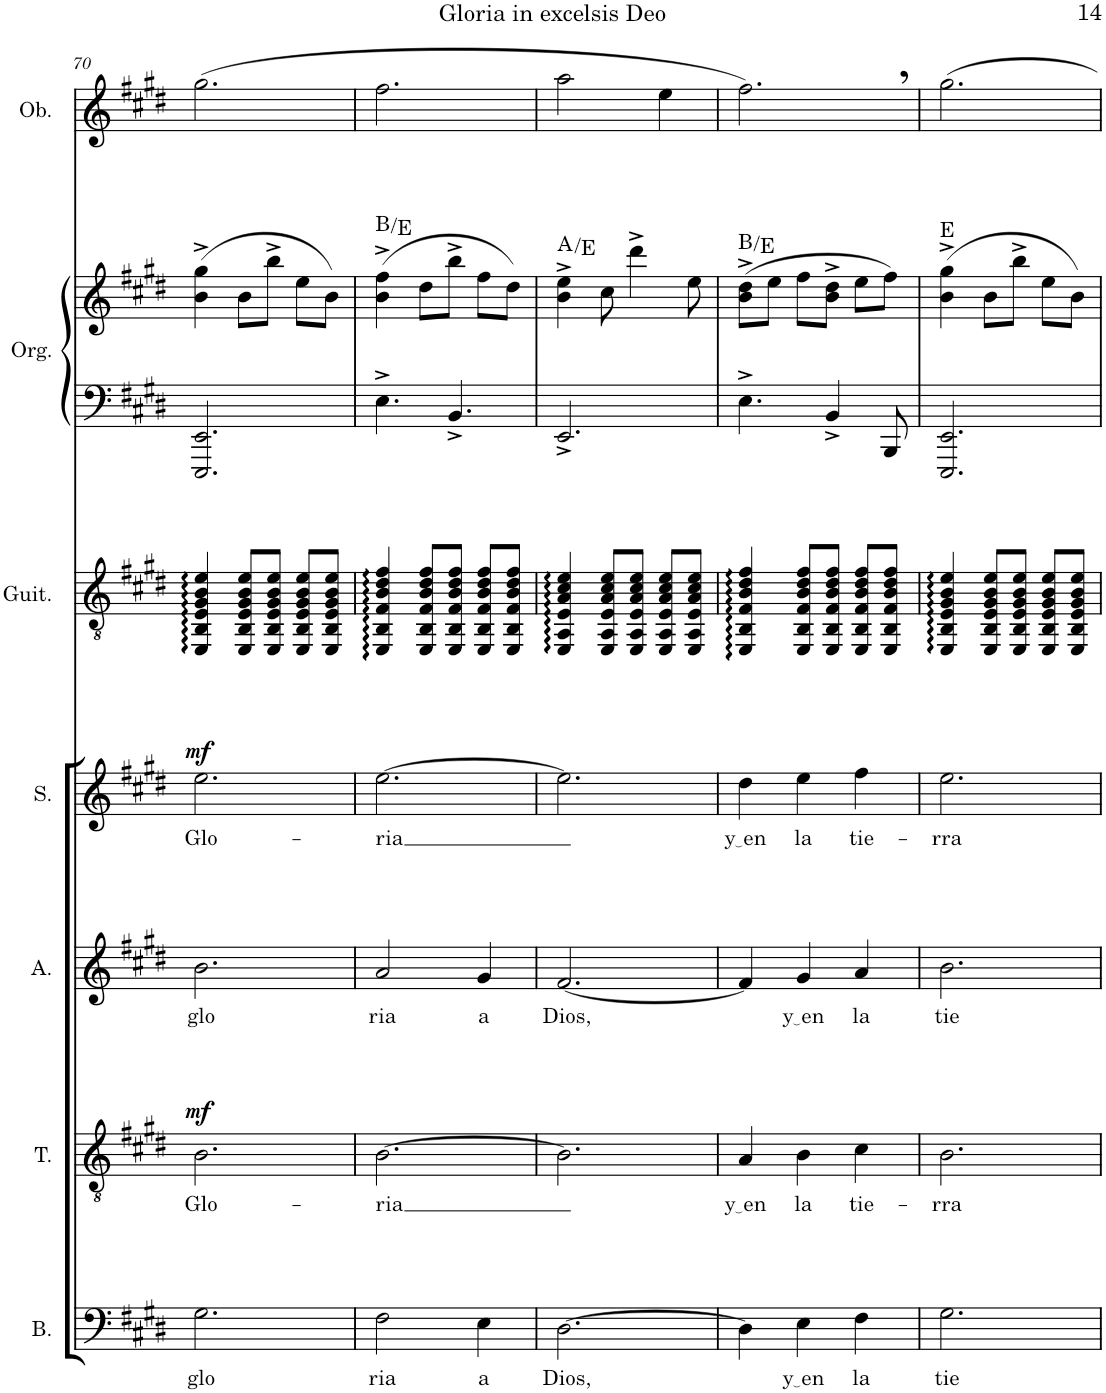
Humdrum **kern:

**kern	**text	**kern	**text	**dynam	**kern	**text	**kern	**text	**dynam	**kern	**kern	**kern	**harte	**kern
*part7	*part7	*part6	*part6	*part6	*part5	*part5	*part4	*part4	*part4	*part3	*part2	*part2	*part2	*part1
*staff8	*staff8	*staff7	*staff7	*staff7	*staff6	*staff6	*staff5	*staff5	*staff5	*staff4	*staff3	*staff2	*	*staff1
*I"Bajo	*	*I"Tenor	*	*	*I"Alto	*	*I"Soprano	*	*	*I"Guitarra acústica	*I"Órgano	*	*	*I"Oboe
*I'B.	*	*I'T.	*	*	*I'A.	*	*I'S.	*	*	*I'Guit.	*	*	*	*I'Ob.
!!LO:PB:g=z
*clefF4	*	*clefGv2	*	*	*clefG2	*	*clefG2	*	*	*clefGv2	*clefF4	*clefG2	*	*clefG2
*k[f#c#g#d#]	*	*k[f#c#g#d#]	*	*	*k[f#c#g#d#]	*	*k[f#c#g#d#]	*	*	*k[f#c#g#d#]	*k[f#c#g#d#]	*k[f#c#g#d#]	*	*k[f#c#g#d#]
*M3/4	*	*M3/4	*	*	*M3/4	*	*M3/4	*	*	*M3/4	*M3/4	*M3/4	*	*M3/4
=70	=70	=70	=70	=70	=70	=70	=70	=70	=70	=70	=70	=70	=70	=70
!	!LO:LY:b	!	!LO:LY:b	!LO:DY:a	!	!LO:LY:b	!	!LO:LY:b	!LO:DY:a	!	!	!	!	!
2.G#\	glo	2.B\	Glo-	mf	2.b\	glo	2.ee\	Glo-	mf	4EE/ 4BB/ 4E/ 4G#/ 4B/ 4e/	2.EEE/ 2.EE/	(4b\^ 4gg#\^	.	(2.gg#\
.	.	.	.	.	.	.	.	.	.	8EE/ 8BB/ 8E/ 8G#/ 8B/ 8e/L	.	8b\L	.	.
.	.	.	.	.	.	.	.	.	.	8EE/ 8BB/ 8E/ 8G#/ 8B/ 8e/J	.	8bb^\J	.	.
.	.	.	.	.	.	.	.	.	.	8EE/ 8BB/ 8E/ 8G#/ 8B/ 8e/L	.	8ee\L	.	.
.	.	.	.	.	.	.	.	.	.	8EE/ 8BB/ 8E/ 8G#/ 8B/ 8e/J	.	8b\J)	.	.
=71	=71	=71	=71	=71	=71	=71	=71	=71	=71	=71	=71	=71	=71	=71
!	!LO:LY:b	!	!LO:LY:b	!	!	!LO:LY:b	!	!LO:LY:b	!	!	!	!	!	!
2F#\	ria	[2.B\	-ria	.	2a/	ria	[2.ee\	-ria	.	4EE/ 4BB/ 4F#/ 4B/ 4d#/ 4f#/	4.E^\	(4b\^ 4ff#\^	B:maj/4	2.ff#\
.	.	.	.	.	.	.	.	.	.	8EE/ 8BB/ 8F#/ 8B/ 8d#/ 8f#/L	.	8dd#\L	.	.
.	.	.	.	.	.	.	.	.	.	8EE/ 8BB/ 8F#/ 8B/ 8d#/ 8f#/J	4.BB^/	8bb^\J	.	.
!	!LO:LY:b	!	!	!	!	!LO:LY:b	!	!	!	!	!	!	!	!
4E\	a	.	.	.	4g#/	a	.	.	.	8EE/ 8BB/ 8F#/ 8B/ 8d#/ 8f#/L	.	8ff#\L	.	.
.	.	.	.	.	.	.	.	.	.	8EE/ 8BB/ 8F#/ 8B/ 8d#/ 8f#/J	.	8dd#\J)	.	.
=72	=72	=72	=72	=72	=72	=72	=72	=72	=72	=72	=72	=72	=72	=72
!	!LO:LY:b	!	!	!	!	!LO:LY:b	!	!	!	!	!	!	!	!
[2.D#\	Dios,	2.B\]	.	.	[2.f#/	Dios,	2.ee\]	.	.	4EE/ 4AA/ 4E/ 4A/ 4c#/ 4e/	2.EE^/	4b\^ 4ee\^	A:maj/5	2aa\
.	.	.	.	.	.	.	.	.	.	8EE/ 8AA/ 8E/ 8A/ 8c#/ 8e/L	.	8cc#\	.	.
.	.	.	.	.	.	.	.	.	.	8EE/ 8AA/ 8E/ 8A/ 8c#/ 8e/J	.	4ddd#^\	.	.
.	.	.	.	.	.	.	.	.	.	8EE/ 8AA/ 8E/ 8A/ 8c#/ 8e/L	.	.	.	4ee\
.	.	.	.	.	.	.	.	.	.	8EE/ 8AA/ 8E/ 8A/ 8c#/ 8e/J	.	8ee\	.	.
=73	=73	=73	=73	=73	=73	=73	=73	=73	=73	=73	=73	=73	=73	=73
!	!	!	!LO:LY:b	!	!	!	!	!LO:LY:b	!	!	!	!	!	!
4D#\]	.	4A/	y en	.	4f#/]	.	4dd#\	y en	.	4EE/ 4BB/ 4F#/ 4B/ 4d#/ 4f#/	4.E^\	(8b\^ 8dd#\^L	B:maj/4	2.ff#,\)
.	.	.	.	.	.	.	.	.	.	.	.	8ee\J	.	.
!	!LO:LY:b	!	!LO:LY:b	!	!	!LO:LY:b	!	!LO:LY:b	!	!	!	!	!	!
4E\	y en	4B\	la	.	4g#/	y en	4ee\	la	.	8EE/ 8BB/ 8F#/ 8B/ 8d#/ 8f#/L	.	8ff#\L	.	.
.	.	.	.	.	.	.	.	.	.	8EE/ 8BB/ 8F#/ 8B/ 8d#/ 8f#/J	4BB^/	8b\^ 8dd#\^J	.	.
!	!LO:LY:b	!	!LO:LY:b	!	!	!LO:LY:b	!	!LO:LY:b	!	!	!	!	!	!
4F#\	la	4c#\	tie-	.	4a/	la	4ff#\	tie-	.	8EE/ 8BB/ 8F#/ 8B/ 8d#/ 8f#/L	.	8ee\L	.	.
.	.	.	.	.	.	.	.	.	.	8EE/ 8BB/ 8F#/ 8B/ 8d#/ 8f#/J	8BBB/	8ff#\J)	.	.
=74	=74	=74	=74	=74	=74	=74	=74	=74	=74	=74	=74	=74	=74	=74
!	!LO:LY:b	!	!LO:LY:b	!	!	!LO:LY:b	!	!LO:LY:b	!	!	!	!	!	!
2.G#\	tie	2.B\	-rra	.	2.b\	tie	2.ee\	-rra	.	4EE/ 4BB/ 4E/ 4G#/ 4B/ 4e/	2.EEE/ 2.EE/	(4b\^ 4gg#\^	E:maj	2.gg#\
.	.	.	.	.	.	.	.	.	.	8EE/ 8BB/ 8E/ 8G#/ 8B/ 8e/L	.	8b\L	.	.
.	.	.	.	.	.	.	.	.	.	8EE/ 8BB/ 8E/ 8G#/ 8B/ 8e/J	.	8bb^\J	.	.
.	.	.	.	.	.	.	.	.	.	8EE/ 8BB/ 8E/ 8G#/ 8B/ 8e/L	.	8ee\L	.	.
.	.	.	.	.	.	.	.	.	.	8EE/ 8BB/ 8E/ 8G#/ 8B/ 8e/J	.	8b\J)	.	.
=	=	=	=	=	=	=	=	=	=	=	=	=	=	=
*-	*-	*-	*-	*-	*-	*-	*-	*-	*-	*-	*-	*-	*-	*-
